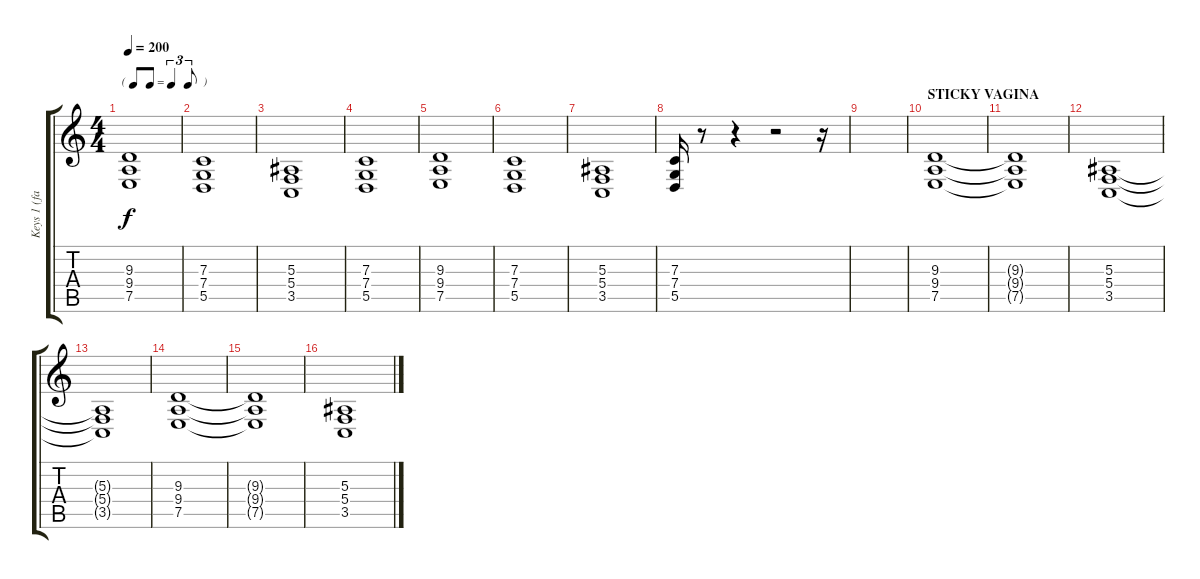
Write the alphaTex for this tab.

\track ("Keys 1 (faggot 1)" "Keys 1 (fa") {instrument stringensemble1}
\staff {score tabs}
\tuning (F4 C4 F3 C3 A2 F2) {hide}
\ts (4 4)
\tf triplet8th
\tempo 200
\clef g2
\ks c
(9.3 9.4 7.5).1{dy f} |
(7.3 7.4 5.5).1 |
(5.3 5.4 3.5).1 |
(7.3 7.4 5.5).1 |
(9.3 9.4 7.5).1 |
(7.3 7.4 5.5).1 |
(5.3 5.4 3.5).1 |
(7.3 7.4 5.5).16 r.8 r.4 r.2 r.16 |
|
\section ("" "STICKY VAGINA")
(9.3 9.4 7.5).1 |
(9.3{t} 9.4{t} 7.5{t}).1 |
(5.3 5.4 3.5).1 |
(5.3{t} 5.4{t} 3.5{t}).1 |
(9.3 9.4 7.5).1 |
(9.3{t} 9.4{t} 7.5{t}).1 |
(5.3 5.4 3.5).1
